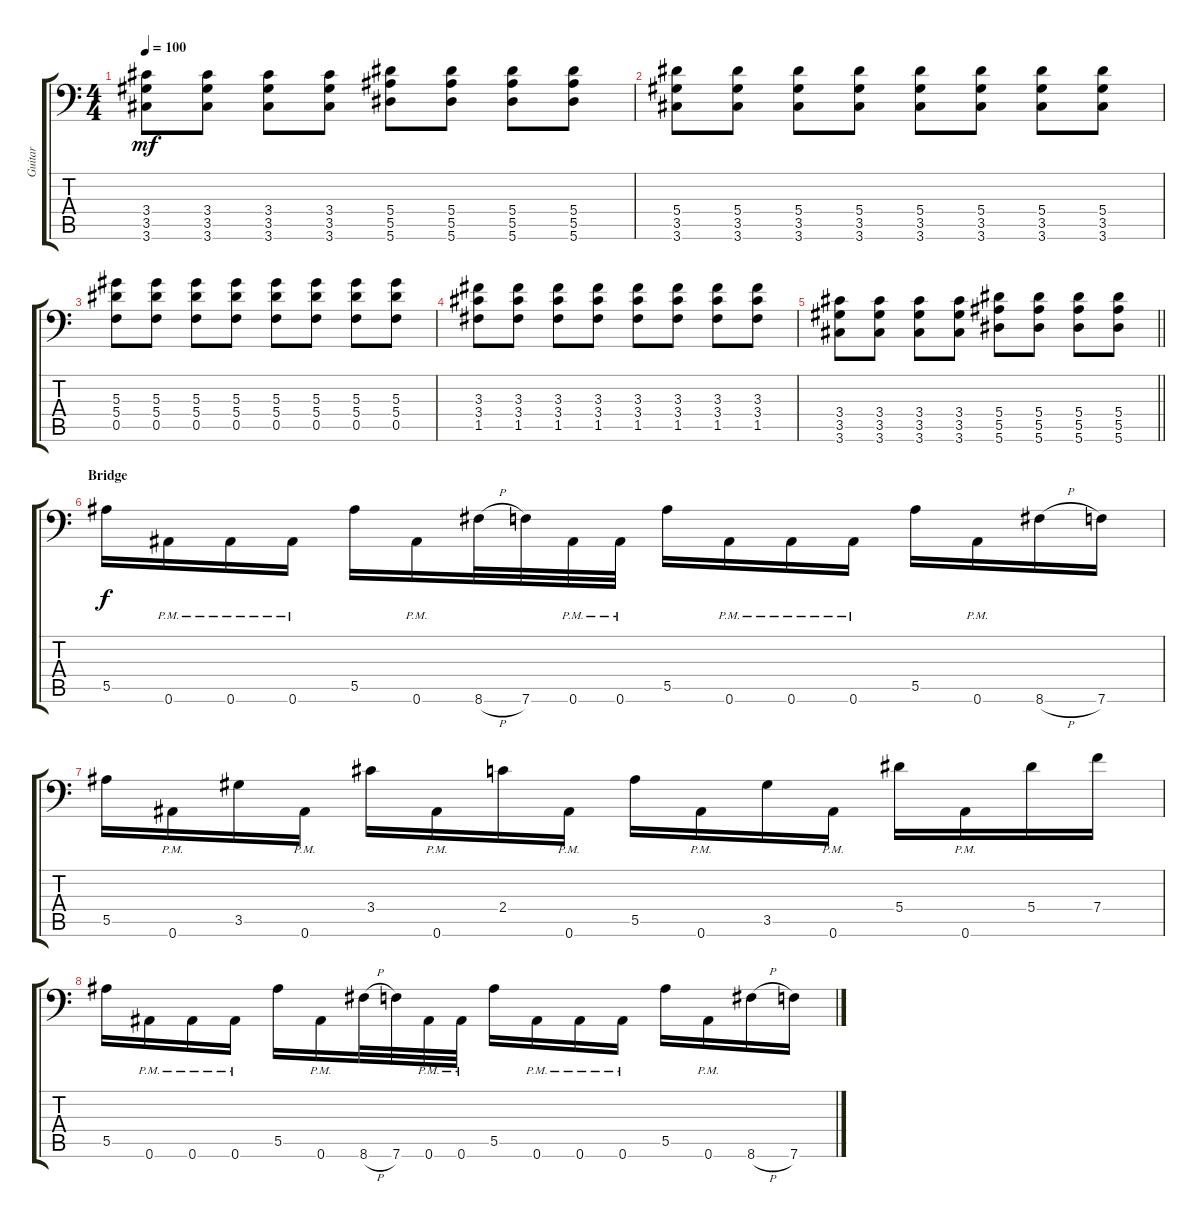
\track ("Guitar" "Guitar") {instrument distortionguitar}
\staff {score tabs}
\tuning (C4 G3 Eb3 Bb2 F2 Bb1) {hide}
\ts (4 4)
\tempo 100
\clef f4
\ks c
(3.4 3.5 3.6).8{dy mf} (3.4 3.5 3.6).8 (3.4 3.5 3.6).8 (3.4 3.5 3.6).8 (5.4 5.5 5.6).8 (5.4 5.5 5.6).8 (5.4 5.5 5.6).8 (5.4 5.5 5.6).8 |
(5.4 3.5 3.6).8 (5.4 3.5 3.6).8 (5.4 3.5 3.6).8 (5.4 3.5 3.6).8 (5.4 3.5 3.6).8 (5.4 3.5 3.6).8 (5.4 3.5 3.6).8 (5.4 3.5 3.6).8 |
(5.3 5.4 0.5).8 (5.3 5.4 0.5).8 (5.3 5.4 0.5).8 (5.3 5.4 0.5).8 (5.3 5.4 0.5).8 (5.3 5.4 0.5).8 (5.3 5.4 0.5).8 (5.3 5.4 0.5).8 |
(3.3 3.4 1.5).8 (3.3 3.4 1.5).8 (3.3 3.4 1.5).8 (3.3 3.4 1.5).8 (3.3 3.4 1.5).8 (3.3 3.4 1.5).8 (3.3 3.4 1.5).8 (3.3 3.4 1.5).8 |
\barLineRight lightlight
(3.4 3.5 3.6).8 (3.4 3.5 3.6).8 (3.4 3.5 3.6).8 (3.4 3.5 3.6).8 (5.4 5.5 5.6).8 (5.4 5.5 5.6).8 (5.4 5.5 5.6).8 (5.4 5.5 5.6).8 |
\section ("" "Bridge")
5.5.16{dy f} 0.6{pm}.16 0.6{pm}.16 0.6{pm}.16 5.5.16 0.6{pm}.16 8.6{h}.32 7.6.32 0.6{pm}.32 0.6{pm}.32 5.5.16 0.6{pm}.16 0.6{pm}.16 0.6{pm}.16 5.5.16 0.6{pm}.16 8.6{h}.16 7.6.16 |
5.5.16 0.6{pm}.16 3.5.16 0.6{pm}.16 3.4.16 0.6{pm}.16 2.4.16 0.6{pm}.16 5.5.16 0.6{pm}.16 3.5.16 0.6{pm}.16 5.4.16 0.6{pm}.16 5.4.16 7.4.16 |
5.5.16 0.6{pm}.16 0.6{pm}.16 0.6{pm}.16 5.5.16 0.6{pm}.16 8.6{h}.32 7.6.32 0.6{pm}.32 0.6{pm}.32 5.5.16 0.6{pm}.16 0.6{pm}.16 0.6{pm}.16 5.5.16 0.6{pm}.16 8.6{h}.16 7.6.16
